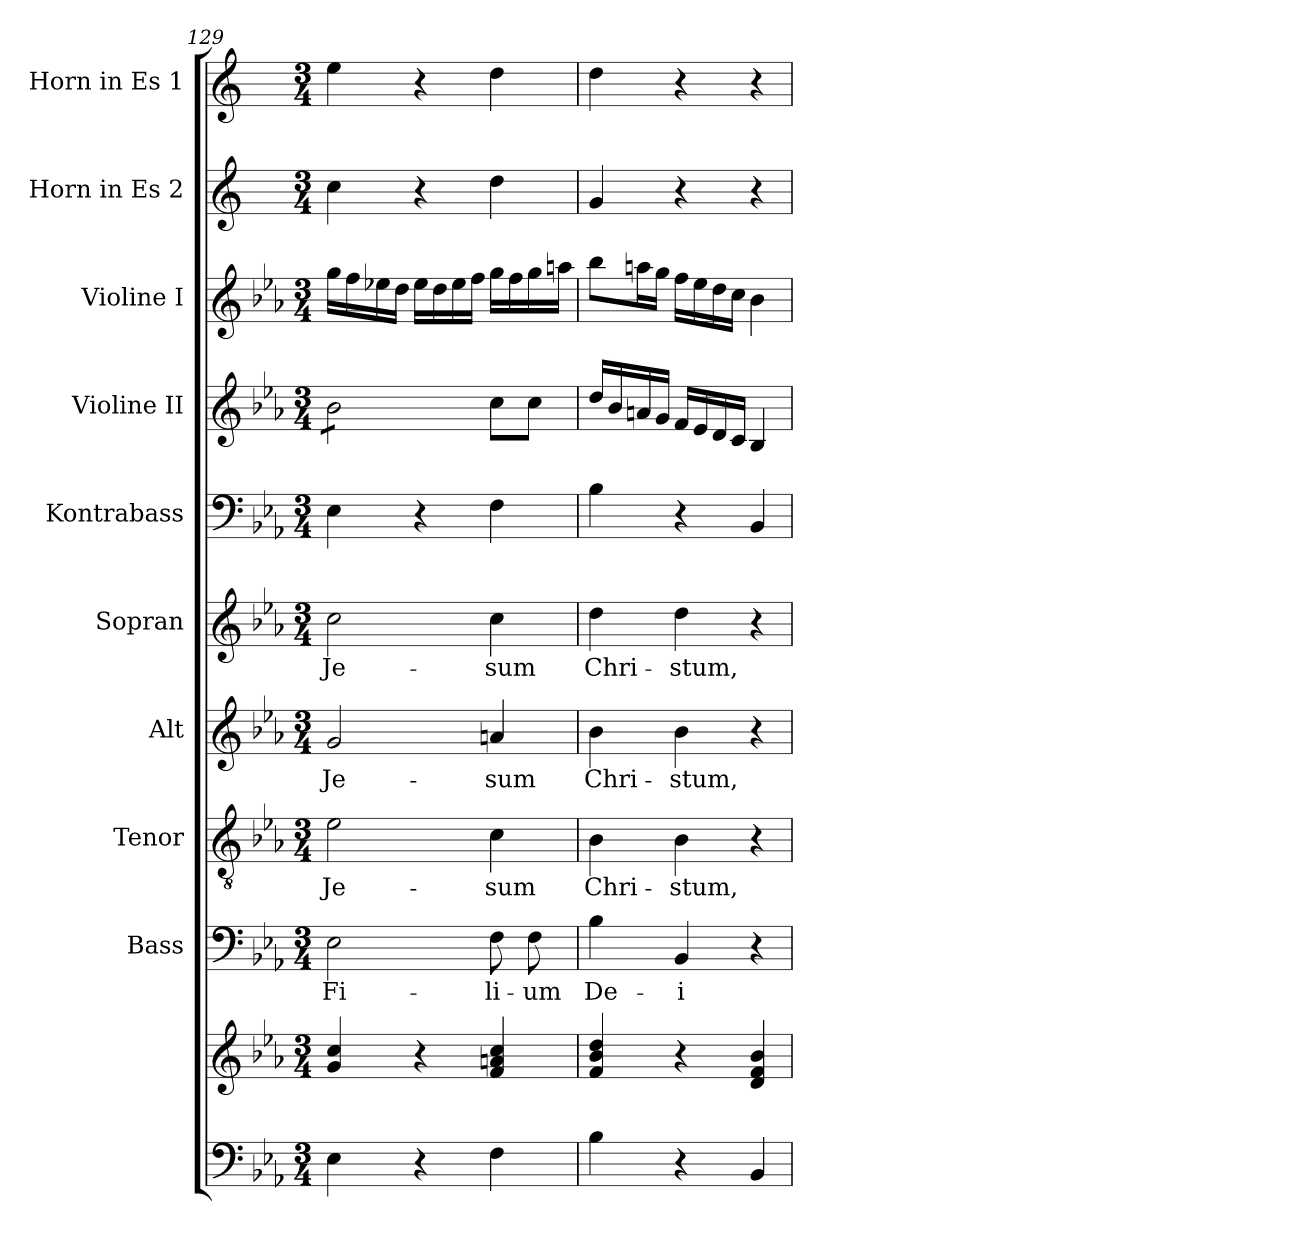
**kern	**kern	**kern	**text	**kern	**text	**kern	**text	**kern	**text	**kern	**kern	**kern	**kern	**kern
*part10	*part10	*part9	*part9	*part8	*part8	*part7	*part7	*part6	*part6	*part5	*part4	*part3	*part2	*part1
*staff11	*staff10	*staff9	*staff9	*staff8	*staff8	*staff7	*staff7	*staff6	*staff6	*staff5	*staff4	*staff3	*staff2	*staff1
*	*	*I"Bass	*	*I"Tenor	*	*I"Alt	*	*I"Sopran	*	*I"Kontrabass	*I"Violine II	*I"Violine I	*I"Horn in Es 2	*I"Horn in Es 1
*	*	*I'B.	*	*I'T.	*	*I'A.	*	*I'S.	*	*I'Kb.	*I'Vl. II	*I'Vl. I	*I'Hr. Es 2	*I'Hr. Es 1
*clefF4	*clefG2	*clefF4	*	*clefGv2	*	*clefG2	*	*clefG2	*	*clefF4	*clefG2	*clefG2	*clefG2	*clefG2
*	*	*	*	*	*	*	*	*	*	*ITrd7c12	*	*	*ITrd5c9	*ITrd5c9
*k[b-e-a-]	*k[b-e-a-]	*k[b-e-a-]	*	*k[b-e-a-]	*	*k[b-e-a-]	*	*k[b-e-a-]	*	*k[b-e-a-]	*k[b-e-a-]	*k[b-e-a-]	*k[b-e-a-]	*k[b-e-a-]
*E-:	*E-:	*E-:	*	*E-:	*	*E-:	*	*E-:	*	*E-:	*E-:	*E-:	*E-:	*E-:
*M3/4	*M3/4	*M3/4	*	*M3/4	*	*M3/4	*	*M3/4	*	*M3/4	*M3/4	*M3/4	*M3/4	*M3/4
=129	=129	=129	=129	=129	=129	=129	=129	=129	=129	=129	=129	=129	=129	=129
!	!	!	!LO:LY:b	!	!LO:LY:b	!	!LO:LY:b	!	!LO:LY:b	!	!	!	!	!
*	*	*	*	*	*	*	*	*	*	*	*tremolo	*	*	*
4E-\	4g/ 4cc/	2E-\	Fi-	2e-\	Je-	2g/	Je-	2cc\	Je-	4EE-\	8b-\L	16gg\LL	4e-\	4g\
.	.	.	.	.	.	.	.	.	.	.	.	16ff\	.	.
.	.	.	.	.	.	.	.	.	.	.	8b-\	16ee-X\	.	.
.	.	.	.	.	.	.	.	.	.	.	.	16dd\JJ	.	.
4r	4r	.	.	.	.	.	.	.	.	4r	8b-\	16ee-\LL	4r	4r
.	.	.	.	.	.	.	.	.	.	.	.	16dd\	.	.
.	.	.	.	.	.	.	.	.	.	.	8b-\J	16ee-\	.	.
*	*	*	*	*	*	*	*	*	*	*	*Xtremolo	*	*	*
.	.	.	.	.	.	.	.	.	.	.	.	16ff\JJ	.	.
!	!	!	!LO:LY:b	!	!LO:LY:b	!	!LO:LY:b	!	!LO:LY:b	!	!	!	!	!
4F\	4f/ 4an/ 4cc/	8F\	-li-	4c\	-sum	4an/	-sum	4cc\	-sum	4FF\	8cc\L	16gg\LL	4f\	4f\
.	.	.	.	.	.	.	.	.	.	.	.	16ff\	.	.
!	!	!	!LO:LY:b	!	!	!	!	!	!	!	!	!	!	!
.	.	8F\	-um	.	.	.	.	.	.	.	8cc\J	16gg\	.	.
.	.	.	.	.	.	.	.	.	.	.	.	16aan\JJ	.	.
=130	=130	=130	=130	=130	=130	=130	=130	=130	=130	=130	=130	=130	=130	=130
!	!	!	!LO:LY:b	!	!LO:LY:b	!	!LO:LY:b	!	!LO:LY:b	!	!	!	!	!
4B-\	4f/ 4b-/ 4dd/	4B-\	De-	4B-\	Chri-	4b-\	Chri-	4dd\	Chri-	4BB-\	16dd/LL	8bb-\L	4B-/	4f\
.	.	.	.	.	.	.	.	.	.	.	16b-/	.	.	.
.	.	.	.	.	.	.	.	.	.	.	16an/	16aan\L	.	.
.	.	.	.	.	.	.	.	.	.	.	16g/JJ	16gg\JJ	.	.
!	!	!	!LO:LY:b	!	!LO:LY:b	!	!LO:LY:b	!	!LO:LY:b	!	!	!	!	!
4r	4r	4BB-/	-i	4B-\	-stum,	4b-\	-stum,	4dd\	-stum,	4r	16f/LL	16ff\LL	4r	4r
.	.	.	.	.	.	.	.	.	.	.	16e-/	16ee-\	.	.
.	.	.	.	.	.	.	.	.	.	.	16d/	16dd\	.	.
.	.	.	.	.	.	.	.	.	.	.	16c/JJ	16cc\JJ	.	.
4BB-/	4d/ 4f/ 4b-/	4r	.	4r	.	4r	.	4r	.	4BBB-/	4B-/	4b-\	4r	4r
=	=	=	=	=	=	=	=	=	=	=	=	=	=	=
*-	*-	*-	*-	*-	*-	*-	*-	*-	*-	*-	*-	*-	*-	*-
